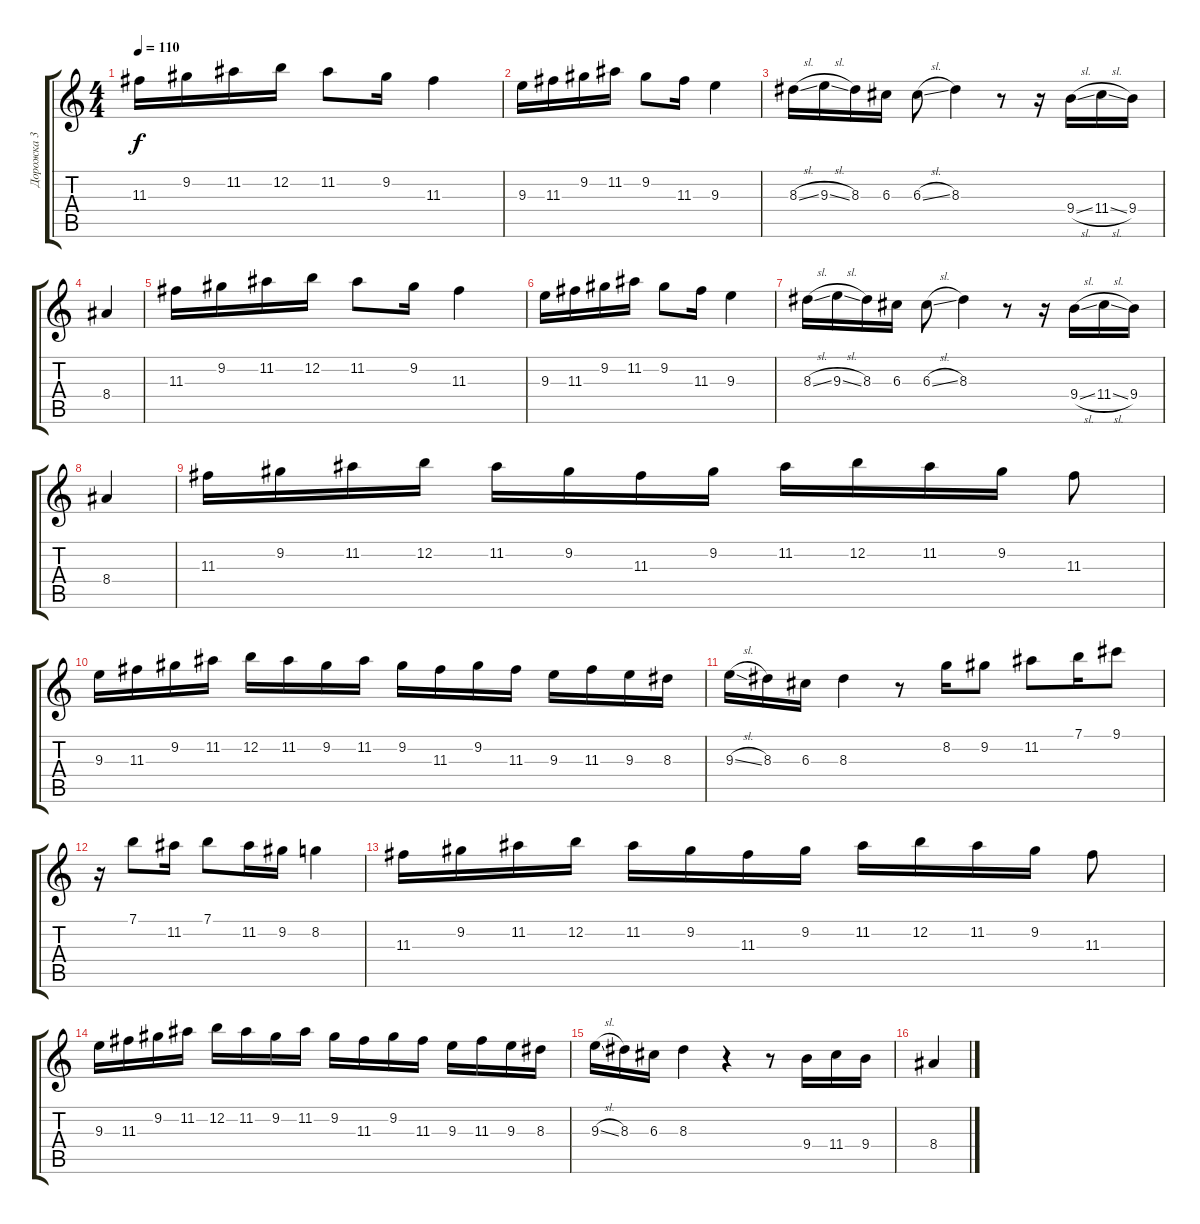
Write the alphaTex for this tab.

\track ("Дорожка 3" "Дорожка 3") {instrument acousticguitarsteel}
\staff {score tabs}
\tuning (E4 B3 G3 D3 A2 E2) {hide}
\ts (4 4)
\tempo 110
\clef g2
\ks c
11.3.16{dy f} 9.2.16 11.2.16 12.2.16 11.2.8 9.2.16 11.3.4 |
9.3.16 11.3.16 9.2.16 11.2.16 9.2.8 11.3.16 9.3.4 |
8.3{sl}.16 9.3{sl}.16 8.3.16 6.3.16 6.3{sl}.8 8.3.4 r.8 r.16 9.4{sl}.16 11.4{sl}.16 9.4.16 |
8.4.4 |
11.3.16 9.2.16 11.2.16 12.2.16 11.2.8 9.2.16 11.3.4 |
9.3.16 11.3.16 9.2.16 11.2.16 9.2.8 11.3.16 9.3.4 |
8.3{sl}.16 9.3{sl}.16 8.3.16 6.3.16 6.3{sl}.8 8.3.4 r.8 r.16 9.4{sl}.16 11.4{sl}.16 9.4.16 |
8.4.4 |
11.3.16 9.2.16 11.2.16 12.2.16 11.2.16 9.2.16 11.3.16 9.2.16 11.2.16 12.2.16 11.2.16 9.2.16 11.3.8 |
9.3.16 11.3.16 9.2.16 11.2.16 12.2.16 11.2.16 9.2.16 11.2.16 9.2.16 11.3.16 9.2.16 11.3.16 9.3.16 11.3.16 9.3.16 8.3.16 |
9.3{sl}.16 8.3.16 6.3.16 8.3.4 r.8 8.2.16 9.2.8 11.2.8 7.1.16 9.1.8 |
r.16 7.1.8 11.2.16 7.1.8 11.2.16 9.2.16 8.2.4 |
11.3.16 9.2.16 11.2.16 12.2.16 11.2.16 9.2.16 11.3.16 9.2.16 11.2.16 12.2.16 11.2.16 9.2.16 11.3.8 |
9.3.16 11.3.16 9.2.16 11.2.16 12.2.16 11.2.16 9.2.16 11.2.16 9.2.16 11.3.16 9.2.16 11.3.16 9.3.16 11.3.16 9.3.16 8.3.16 |
9.3{sl}.16 8.3.16 6.3.16 8.3.4 r.4 r.8 9.4.16 11.4.16 9.4.16 |
8.4.4
